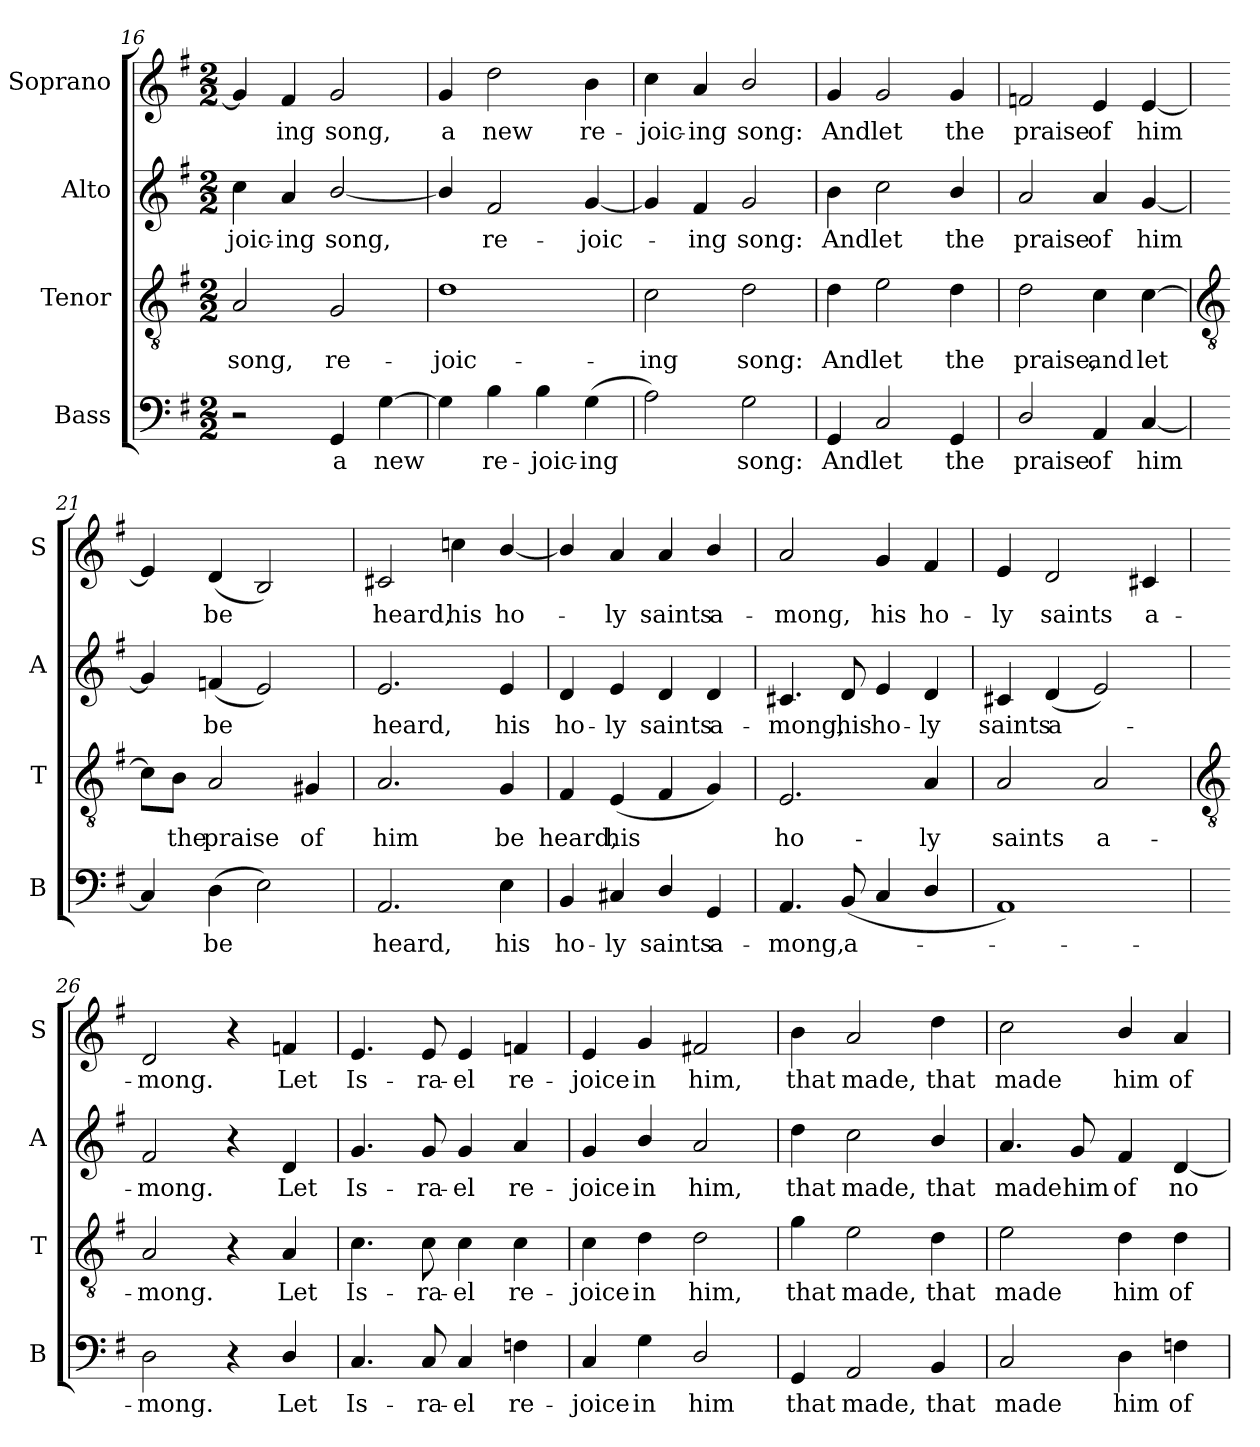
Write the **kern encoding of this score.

**kern	**text	**kern	**text	**kern	**text	**kern	**text
*part4	*part4	*part3	*part3	*part2	*part2	*part1	*part1
*staff4	*staff4	*staff3	*staff3	*staff2	*staff2	*staff1	*staff1
*I"Bass	*	*I"Tenor	*	*I"Alto	*	*I"Soprano	*
*I'B	*	*I'T	*	*I'A	*	*I'S	*
!!LO:LB:g=z
*clefF4	*	*clefGv2	*	*clefG2	*	*clefG2	*
*k[f#]	*	*k[f#]	*	*k[f#]	*	*k[f#]	*
*G:	*	*G:	*	*G:	*	*G:	*
*M2/2	*	*M2/2	*	*M2/2	*	*M2/2	*
=16	=16	=16	=16	=16	=16	=16	=16
!	!	!	!LO:LY:b	!	!LO:LY:b	!	!
2r	.	2A	song,	4cc	-joic-	4g]	.
!	!	!	!	!	!LO:LY:b	!	!LO:LY:b
.	.	.	.	4a	-ing	4f#	ing
!	!LO:LY:b	!	!LO:LY:b	!	!LO:LY:b	!	!LO:LY:b
4GG	a	2G	re-	[2b/	song,	2g	song,
!	!LO:LY:b	!	!	!	!	!	!
[4G	new	.	.	.	.	.	.
=17	=17	=17	=17	=17	=17	=17	=17
!	!	!	!LO:LY:b	!	!	!	!LO:LY:b
4G]	.	1d	-joic-	4b/]	.	4g	a
!	!LO:LY:b	!	!	!	!LO:LY:b	!	!LO:LY:b
4B	re-	.	.	2f#	re-	2dd	new
!	!LO:LY:b	!	!	!	!	!	!
4B	-joic-	.	.	.	.	.	.
!	!LO:LY:b	!	!	!	!LO:LY:b	!	!LO:LY:b
(>4G	-ing	.	.	[4g	-joic-	4b	re-
=18	=18	=18	=18	=18	=18	=18	=18
!	!	!	!LO:LY:b	!	!	!	!LO:LY:b
2A)	.	2c	-ing	4g]	.	4cc	-joic-
!	!	!	!	!	!LO:LY:b	!	!LO:LY:b
.	.	.	.	4f#	ing	4a	-ing
!	!LO:LY:b	!	!LO:LY:b	!	!LO:LY:b	!	!LO:LY:b
2G	song:	2d	song:	2g	song:	2b/	song:
=19	=19	=19	=19	=19	=19	=19	=19
!	!LO:LY:b	!	!LO:LY:b	!	!LO:LY:b	!	!LO:LY:b
4GG	And	4d	And	4b	And	4g	And
!	!LO:LY:b	!	!LO:LY:b	!	!LO:LY:b	!	!LO:LY:b
2C	let	2e	let	2cc	let	2g	let
!	!LO:LY:b	!	!LO:LY:b	!	!LO:LY:b	!	!LO:LY:b
4GG	the	4d	the	4b/	the	4g	the
=20	=20	=20	=20	=20	=20	=20	=20
!	!LO:LY:b	!	!LO:LY:b	!	!LO:LY:b	!	!LO:LY:b
2D/	praise	2d	praise,	2a	praise	2fn	praise
!	!LO:LY:b	!	!LO:LY:b	!	!LO:LY:b	!	!LO:LY:b
4AA	of	4c	and	4a	of	4e	of
!	!LO:LY:b	!	!LO:LY:b	!	!LO:LY:b	!	!LO:LY:b
[4C	him	[4c	let	[4g	him	[4e	him
!!LO:LB:g=z
=21	=21	=21	=21	=21	=21	=21	=21
*	*	*clefGv2	*	*	*	*	*
4C]	.	8c\L]	.	4g]	.	4e]	.
!	!	!	!LO:LY:b	!	!	!	!
.	.	8B\J	the	.	.	.	.
!	!LO:LY:b	!	!LO:LY:b	!	!LO:LY:b	!	!LO:LY:b
(>4D	be	2A	praise	(<4fn	be	(<4d	be
2E)	.	.	.	2e)	.	2B)	.
!	!	!	!LO:LY:b	!	!	!	!
.	.	4G#X	of	.	.	.	.
=22	=22	=22	=22	=22	=22	=22	=22
!	!LO:LY:b	!	!LO:LY:b	!	!LO:LY:b	!	!LO:LY:b
2.AA	heard,	2.A	him	2.e	heard,	2c#X	heard,
!	!	!	!	!	!	!	!LO:LY:b
.	.	.	.	.	.	4ccn	his
!	!LO:LY:b	!	!LO:LY:b	!	!LO:LY:b	!	!LO:LY:b
4E	his	4G	be	4e	his	[4b/	ho-
=23	=23	=23	=23	=23	=23	=23	=23
!	!LO:LY:b	!	!LO:LY:b	!	!LO:LY:b	!	!
4BB	ho-	4F#	heard,	4d	ho-	4b/]	.
!	!LO:LY:b	!	!LO:LY:b	!	!LO:LY:b	!	!LO:LY:b
4C#X	-ly	(<4E	his	4e	-ly	4a	ly
!	!LO:LY:b	!	!	!	!LO:LY:b	!	!LO:LY:b
4D/	saints	4F#	.	4d	saints	4a	saints
!	!LO:LY:b	!	!	!	!LO:LY:b	!	!LO:LY:b
4GG	a-	4G)	.	4d	a-	4b/	a-
=24	=24	=24	=24	=24	=24	=24	=24
!	!LO:LY:b	!	!LO:LY:b	!	!LO:LY:b	!	!LO:LY:b
4.AA	-mong,	2.E	ho-	4.c#X	-mong,	2a	-mong,
!	!LO:LY:b	!	!	!	!LO:LY:b	!	!
(<8BBL	a-	.	.	8d	his	.	.
!	!	!	!	!	!LO:LY:b	!	!LO:LY:b
4C	.	.	.	4e	ho-	4g	his
!	!	!	!LO:LY:b	!	!LO:LY:b	!	!LO:LY:b
4D/	.	4A	-ly	4d	-ly	4f#	ho-
=25	=25	=25	=25	=25	=25	=25	=25
!	!	!	!LO:LY:b	!	!LO:LY:b	!	!LO:LY:b
1AA)	.	2A	saints	4c#X	saints	4e	-ly
!	!	!	!	!	!LO:LY:b	!	!LO:LY:b
.	.	.	.	(<4d	a-	2d	saints
!	!	!	!LO:LY:b	!	!	!	!
.	.	2A	a-	2e)	.	.	.
!	!	!	!	!	!	!	!LO:LY:b
.	.	.	.	.	.	4c#X	a-
!!LO:LB:g=z
=26	=26	=26	=26	=26	=26	=26	=26
*	*	*clefGv2	*	*	*	*	*
!	!LO:LY:b	!	!LO:LY:b	!	!LO:LY:b	!	!LO:LY:b
2D	mong.	2A	-mong.	2f#	mong.	2d	-mong.
4r	.	4r	.	4r	.	4r	.
!	!LO:LY:b	!	!LO:LY:b	!	!LO:LY:b	!	!LO:LY:b
4D/	Let	4A	Let	4d	Let	4fn	Let
=27	=27	=27	=27	=27	=27	=27	=27
!	!LO:LY:b	!	!LO:LY:b	!	!LO:LY:b	!	!LO:LY:b
4.C	Is-	4.c	Is-	4.g	Is-	4.e	Is-
!	!LO:LY:b	!	!LO:LY:b	!	!LO:LY:b	!	!LO:LY:b
8C	-ra-	8c	-ra-	8g	-ra-	8e	-ra-
!	!LO:LY:b	!	!LO:LY:b	!	!LO:LY:b	!	!LO:LY:b
4C	-el	4c	-el	4g	-el	4e	-el
!	!LO:LY:b	!	!LO:LY:b	!	!LO:LY:b	!	!LO:LY:b
4Fn	re-	4c	re-	4a	re-	4fn	re-
=28	=28	=28	=28	=28	=28	=28	=28
!	!LO:LY:b	!	!LO:LY:b	!	!LO:LY:b	!	!LO:LY:b
4C	-joice	4c	-joice	4g	-joice	4e	-joice
!	!LO:LY:b	!	!LO:LY:b	!	!LO:LY:b	!	!LO:LY:b
4G	in	4d	in	4b/	in	4g	in
!	!LO:LY:b	!	!LO:LY:b	!	!LO:LY:b	!	!LO:LY:b
2D/	him	2d	him,	2a	him,	2f#X	him,
=29	=29	=29	=29	=29	=29	=29	=29
!	!LO:LY:b	!	!LO:LY:b	!	!LO:LY:b	!	!LO:LY:b
4GG	that	4g	that	4dd	that	4b	that
!	!LO:LY:b	!	!LO:LY:b	!	!LO:LY:b	!	!LO:LY:b
2AA	made,	2e	made,	2cc	made,	2a	made,
!	!LO:LY:b	!	!LO:LY:b	!	!LO:LY:b	!	!LO:LY:b
4BB	that	4d	that	4b/	that	4dd	that
=30	=30	=30	=30	=30	=30	=30	=30
!	!LO:LY:b	!	!LO:LY:b	!	!LO:LY:b	!	!LO:LY:b
2C	made	2e	made	4.a	made	2cc	made
!	!	!	!	!	!LO:LY:b	!	!
.	.	.	.	8g	him	.	.
!	!LO:LY:b	!	!LO:LY:b	!	!LO:LY:b	!	!LO:LY:b
4D	him	4d	him	4f#	of	4b/	him
!	!LO:LY:b	!	!LO:LY:b	!	!LO:LY:b	!	!LO:LY:b
4Fn	of	4d	of	[4d	no-	4a	of
=	=	=	=	=	=	=	=
*-	*-	*-	*-	*-	*-	*-	*-
